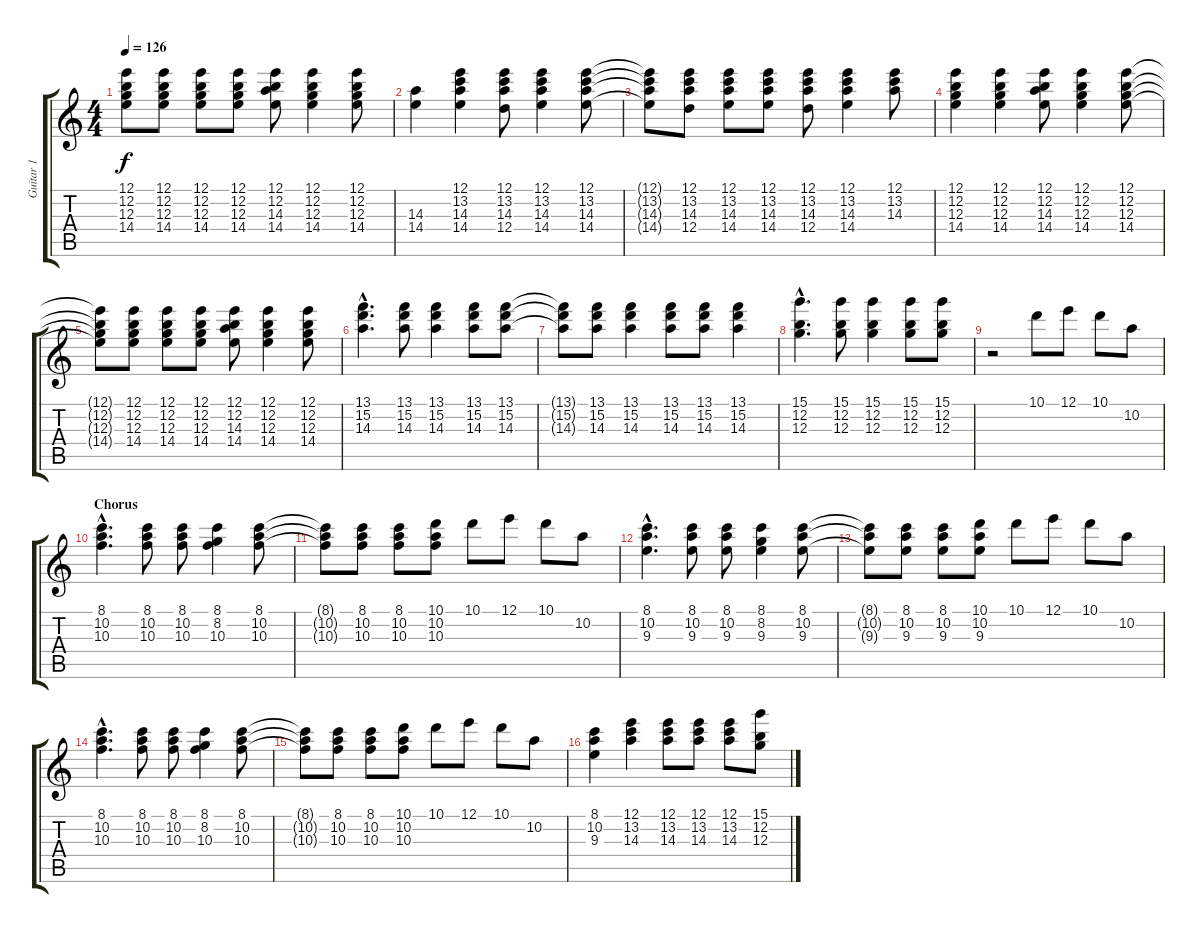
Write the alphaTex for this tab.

\track ("Guitar 1" "Guitar 1") {instrument acousticguitarnylon}
\staff {score tabs}
\tuning (E4 B3 G3 D3 A2 E2) {hide}
\ts (4 4)
\tempo 126
\clef g2
\ks c
(12.1{t} 12.2{t} 12.3{t} 14.4{t}).8{dy f} (12.1 12.2 12.3 14.4).8 (12.1 12.2 12.3 14.4).8 (12.1 12.2 12.3 14.4).8 (12.1 12.2 14.3 14.4).8 (12.1 12.2 12.3 14.4).4 (12.1 12.2 12.3 14.4).8 |
(14.3 14.4).4 (12.1 13.2 14.3 14.4).4 (12.1 13.2 14.3 12.4).8 (12.1 13.2 14.3 14.4).4 (12.1 13.2 14.3 14.4).8 |
(12.1{t} 13.2{t} 14.3{t} 14.4{t}).8 (12.1 13.2 14.3 12.4).8 (12.1 13.2 14.3 14.4).8 (12.1 13.2 14.3 14.4).8 (12.1 13.2 14.3 12.4).8 (12.1 13.2 14.3 14.4).4 (12.1 13.2 14.3).8 |
(12.1 12.2 12.3 14.4).4 (12.1 12.2 12.3 14.4).4 (12.1 12.2 14.3 14.4).8 (12.1 12.2 12.3 14.4).4 (12.1 12.2 12.3 14.4).8 |
(12.1{t} 12.2{t} 12.3{t} 14.4{t}).8 (12.1 12.2 12.3 14.4).8 (12.1 12.2 12.3 14.4).8 (12.1 12.2 12.3 14.4).8 (12.1 12.2 14.3 14.4).8 (12.1 12.2 12.3 14.4).4 (12.1 12.2 12.3 14.4).8 |
(13.1{hac} 15.2{hac} 14.3{hac}).4{d} (13.1 15.2 14.3).8 (13.1 15.2 14.3).4 (13.1 15.2 14.3).8 (13.1 15.2 14.3).8 |
(13.1{t} 15.2{t} 14.3{t}).8 (13.1 15.2 14.3).8 (13.1 15.2 14.3).4 (13.1 15.2 14.3).8 (13.1 15.2 14.3).8 (13.1 15.2 14.3).4 |
(15.1{hac} 12.2{hac} 12.3{hac}).4{d} (15.1 12.2 12.3).8 (15.1 12.2 12.3).4 (15.1 12.2 12.3).8 (15.1 12.2 12.3).8 |
r.2 10.1.8 12.1.8 10.1.8 10.2.8 |
\section ("" "Chorus")
(8.1{hac} 10.2{hac} 10.3{hac}).4{d} (8.1 10.2 10.3).8 (8.1 10.2 10.3).8 (8.1 8.2 10.3).4 (8.1 10.2 10.3).8 |
(8.1{t} 10.2{t} 10.3{t}).8 (8.1 10.2 10.3).8 (8.1 10.2 10.3).8 (10.1 10.2 10.3).8 10.1.8 12.1.8 10.1.8 10.2.8 |
(8.1{hac} 10.2{hac} 9.3{hac}).4{d} (8.1 10.2 9.3).8 (8.1 10.2 9.3).8 (8.1 8.2 9.3).4 (8.1 10.2 9.3).8 |
(8.1{t} 10.2{t} 9.3{t}).8 (8.1 10.2 9.3).8 (8.1 10.2 9.3).8 (10.1 10.2 9.3).8 10.1.8 12.1.8 10.1.8 10.2.8 |
(8.1{hac} 10.2{hac} 10.3{hac}).4{d} (8.1 10.2 10.3).8 (8.1 10.2 10.3).8 (8.1 8.2 10.3).4 (8.1 10.2 10.3).8 |
(8.1{t} 10.2{t} 10.3{t}).8 (8.1 10.2 10.3).8 (8.1 10.2 10.3).8 (10.1 10.2 10.3).8 10.1.8 12.1.8 10.1.8 10.2.8 |
(8.1 10.2 9.3).4 (12.1 13.2 14.3).4 (12.1 13.2 14.3).8 (12.1 13.2 14.3).8 (12.1 13.2 14.3).8 (15.1 12.2 12.3).8
